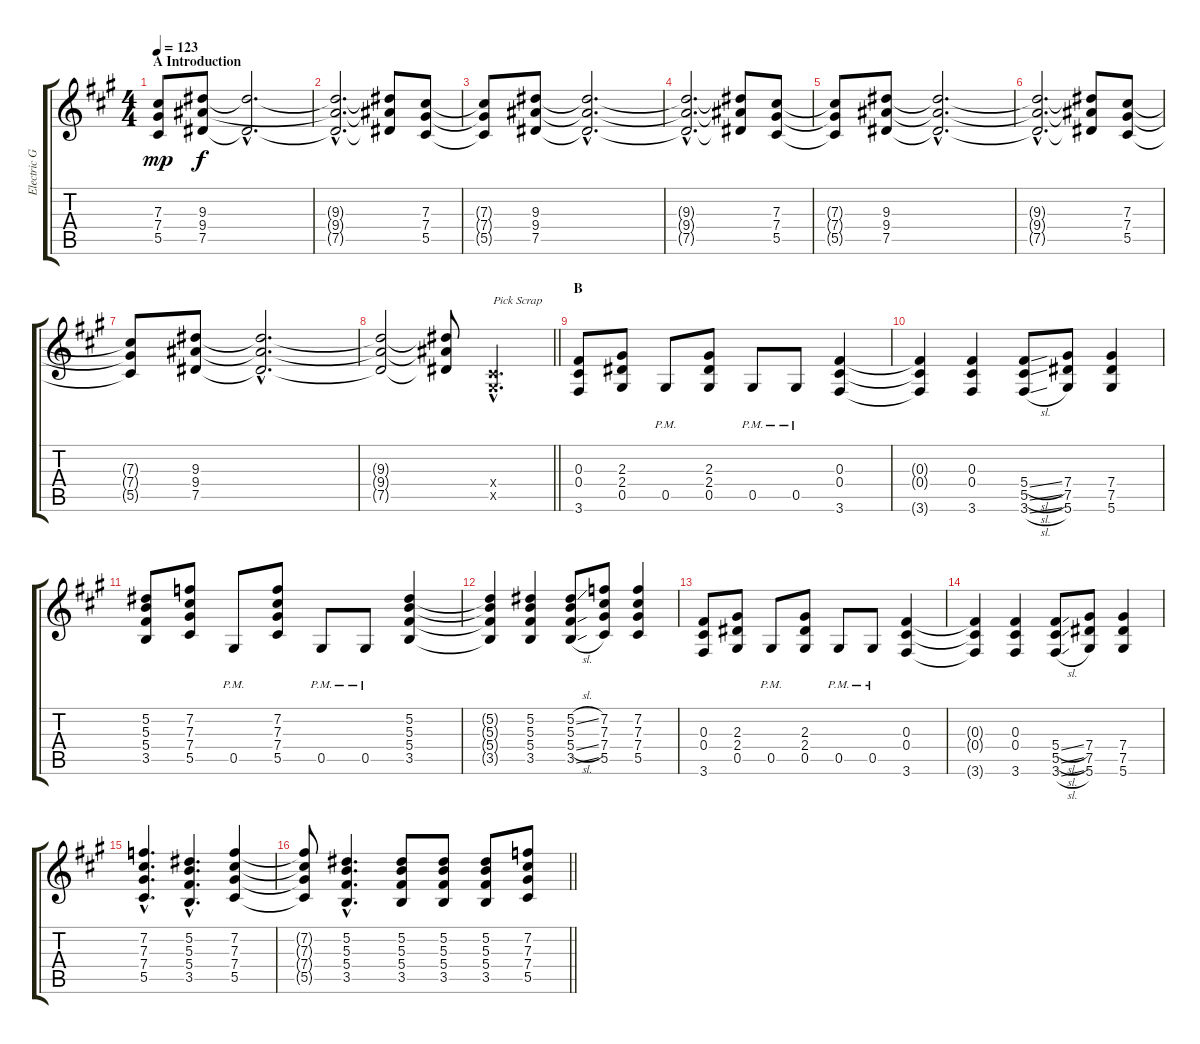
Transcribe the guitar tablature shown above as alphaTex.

\track ("Electric Guitar 2" "Electric G") {instrument overdrivenguitar}
\staff {score tabs}
\tuning (Eb4 Bb3 Gb3 Db3 Ab2 Eb2) {hide}
\ts (4 4)
\section ("" "A Introduction")
\tempo 123
\clef g2
\ks a
(7.3 7.4 5.5).8{dy mp instrument overdrivenguitar} (9.3 9.4 7.5).8{dy f} (9.3{hac t} 7.5{hac t}).2{d} |
(9.3{hac t} 9.4{hac t} 7.5{hac t}).2{d} (9.3{t} 9.4{t} 7.5{t}).8 (7.3 7.4 5.5).8 |
(7.3{t} 7.4{t} 5.5{t}).8 (9.3 9.4 7.5).8 (9.3{hac t} 9.4{hac t} 7.5{hac t}).2{d} |
(9.3{hac t} 9.4{hac t} 7.5{hac t}).2{d} (9.3{t} 9.4{t} 7.5{t}).8 (7.3 7.4 5.5).8 |
(7.3{t} 7.4{t} 5.5{t}).8 (9.3 9.4 7.5).8 (9.3{hac t} 9.4{hac t} 7.5{hac t}).2{d} |
(9.3{hac t} 9.4{hac t} 7.5{hac t}).2{d} (9.3{t} 9.4{t} 7.5{t}).8 (7.3 7.4 5.5).8 |
(7.3{t} 7.4{t} 5.5{t}).8 (9.3 9.4 7.5).8 (9.3{hac t} 9.4{hac t} 7.5{hac t}).2{d} |
\barLineRight lightlight
(9.3{t} 9.4{t} 7.5{t}).2 (9.3{t} 9.4{t} 7.5{t}).8 (0.4{hac x} 0.5{hac x}).4{d txt "Pick Scrap"} |
\section ("" "B")
(0.3 0.4 3.6).8 (2.3 2.4 0.5).8 0.5{pm}.8 (2.3 2.4 0.5).8 0.5{pm}.8 0.5{pm}.8 (0.3 0.4 3.6).4 |
(0.3{t} 0.4{t} 3.6{t}).4 (0.3 0.4 3.6).4 (5.4{sl} 5.5{sl} 3.6{sl}).8 (7.4 7.5 5.6).8 (7.4 7.5 5.6).4 |
(5.2 5.3 5.4 3.5).8 (7.2 7.3 7.4 5.5).8 0.5{pm}.8 (7.2 7.3 7.4 5.5).8 0.5{pm}.8 0.5{pm}.8 (5.2 5.3 5.4 3.5).4 |
(5.2{t} 5.3{t} 5.4{t} 3.5{t}).4 (5.2 5.3 5.4 3.5).4 (5.2{sl} 5.3 5.4{sl} 3.5{sl}).8 (7.2 7.3 7.4 5.5).8 (7.2 7.3 7.4 5.5).4 |
(0.3 0.4 3.6).8 (2.3 2.4 0.5).8 0.5{pm}.8 (2.3 2.4 0.5).8 0.5{pm}.8 0.5{pm}.8 (0.3 0.4 3.6).4 |
(0.3{t} 0.4{t} 3.6{t}).4 (0.3 0.4 3.6).4 (5.4{sl} 5.5{sl} 3.6{sl}).8 (7.4 7.5 5.6).8 (7.4 7.5 5.6).4 |
(7.2{hac} 7.3{hac} 7.4{hac} 5.5{hac}).4{d} (5.2{hac} 5.3{hac} 5.4{hac} 3.5{hac}).4{d} (7.2 7.3 7.4 5.5).4 |
\barLineRight lightlight
(7.2{t} 7.3{t} 7.4{t} 5.5{t}).8 (5.2{hac} 5.3{hac} 5.4{hac} 3.5{hac}).4{d} (5.2 5.3 5.4 3.5).8 (5.2 5.3 5.4 3.5).8 (5.2 5.3 5.4 3.5).8 (7.2 7.3 7.4 5.5).8
